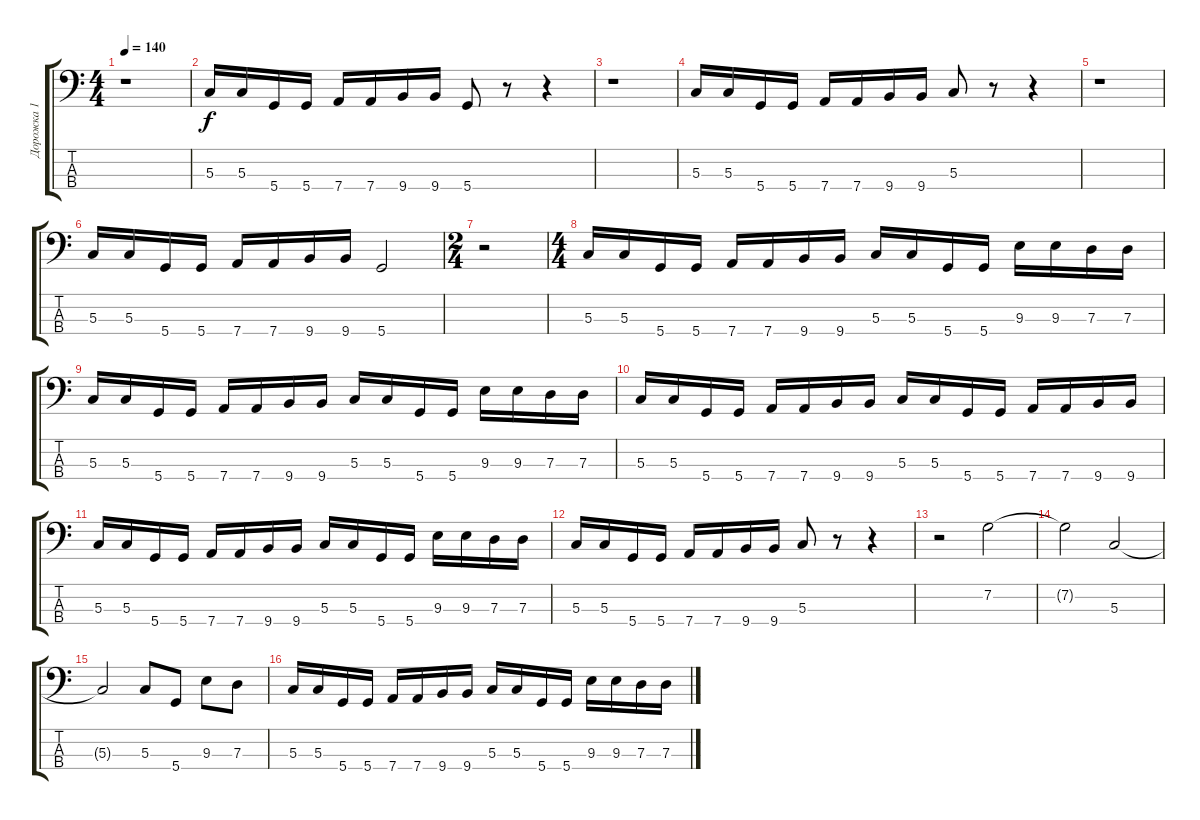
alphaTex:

\track ("Дорожка 1" "Дорожка 1") {instrument slapbass1}
\staff {score tabs}
\tuning (F2 C2 G1 D1) {hide}
\ts (4 4)
\tempo 140
\clef f4
\ks c
r.1{dy f} |
5.3.16 5.3.16 5.4.16 5.4.16 7.4.16 7.4.16 9.4.16 9.4.16 5.4.8 r.8 r.4 |
r.1 |
5.3.16 5.3.16 5.4.16 5.4.16 7.4.16 7.4.16 9.4.16 9.4.16 5.3.8 r.8 r.4 |
r.1 |
5.3.16 5.3.16 5.4.16 5.4.16 7.4.16 7.4.16 9.4.16 9.4.16 5.4.2 |
\ts (2 4)
r.2 |
\ts (4 4)
5.3.16 5.3.16 5.4.16 5.4.16 7.4.16 7.4.16 9.4.16 9.4.16 5.3.16 5.3.16 5.4.16 5.4.16 9.3.16 9.3.16 7.3.16 7.3.16 |
5.3.16 5.3.16 5.4.16 5.4.16 7.4.16 7.4.16 9.4.16 9.4.16 5.3.16 5.3.16 5.4.16 5.4.16 9.3.16 9.3.16 7.3.16 7.3.16 |
5.3.16 5.3.16 5.4.16 5.4.16 7.4.16 7.4.16 9.4.16 9.4.16 5.3.16 5.3.16 5.4.16 5.4.16 7.4.16 7.4.16 9.4.16 9.4.16 |
5.3.16 5.3.16 5.4.16 5.4.16 7.4.16 7.4.16 9.4.16 9.4.16 5.3.16 5.3.16 5.4.16 5.4.16 9.3.16 9.3.16 7.3.16 7.3.16 |
5.3.16 5.3.16 5.4.16 5.4.16 7.4.16 7.4.16 9.4.16 9.4.16 5.3.8 r.8 r.4 |
r.2 7.2.2 |
7.2{t}.2 5.3.2 |
5.3{t}.2 5.3.8 5.4.8 9.3.8 7.3.8 |
5.3.16 5.3.16 5.4.16 5.4.16 7.4.16 7.4.16 9.4.16 9.4.16 5.3.16 5.3.16 5.4.16 5.4.16 9.3.16 9.3.16 7.3.16 7.3.16
